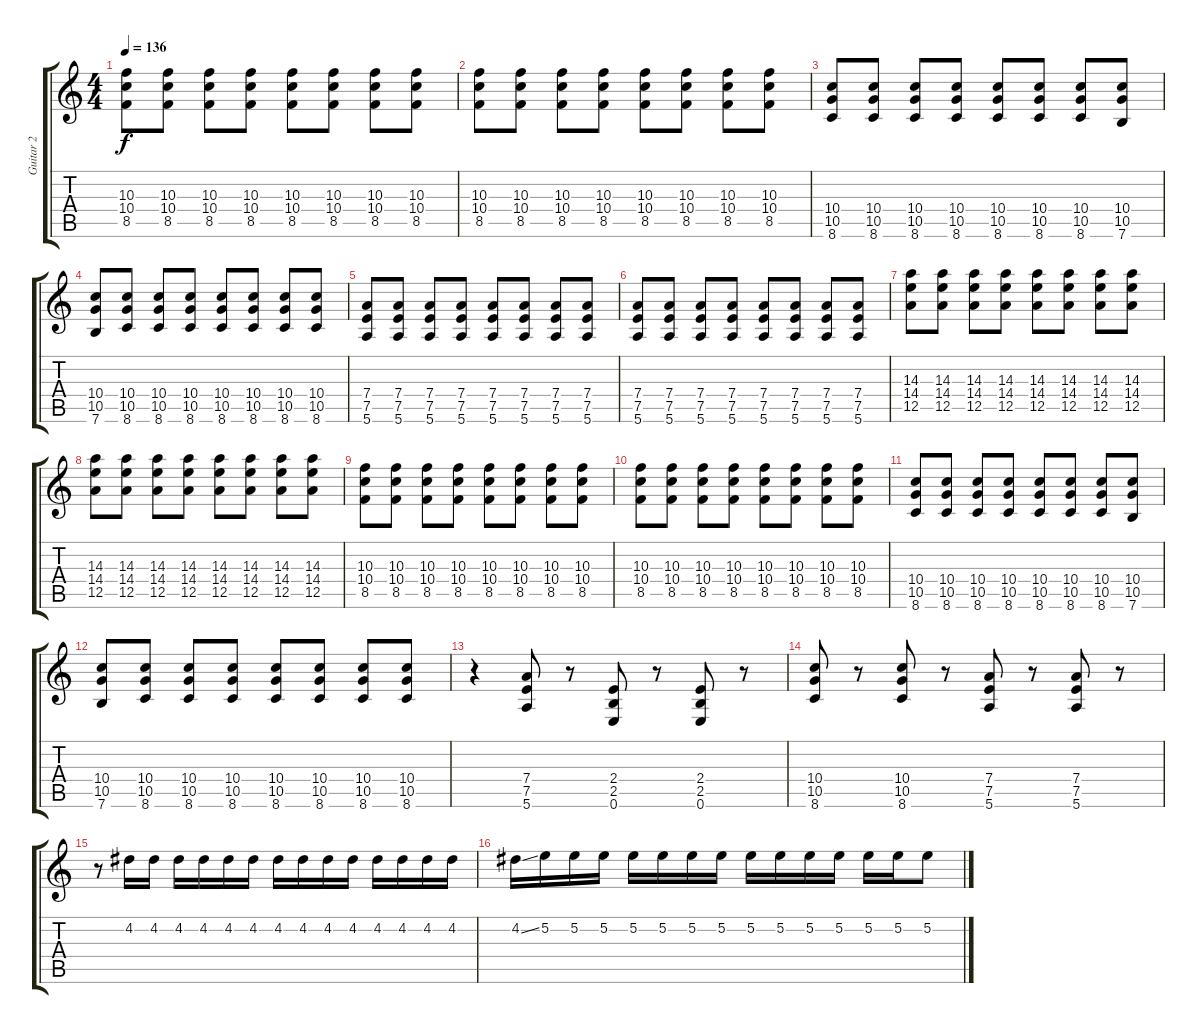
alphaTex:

\track ("Guitar 2" "Guitar 2") {instrument distortionguitar}
\staff {score tabs}
\tuning (E4 B3 G3 D3 A2 E2) {hide}
\ts (4 4)
\tempo 136
\clef g2
\ks c
(10.3 10.4 8.5).8{dy f} (10.3 10.4 8.5).8 (10.3 10.4 8.5).8 (10.3 10.4 8.5).8 (10.3 10.4 8.5).8 (10.3 10.4 8.5).8 (10.3 10.4 8.5).8 (10.3 10.4 8.5).8 |
(10.3 10.4 8.5).8 (10.3 10.4 8.5).8 (10.3 10.4 8.5).8 (10.3 10.4 8.5).8 (10.3 10.4 8.5).8 (10.3 10.4 8.5).8 (10.3 10.4 8.5).8 (10.3 10.4 8.5).8 |
(10.4 10.5 8.6).8 (10.4 10.5 8.6).8 (10.4 10.5 8.6).8 (10.4 10.5 8.6).8 (10.4 10.5 8.6).8 (10.4 10.5 8.6).8 (10.4 10.5 8.6).8 (10.4 10.5 7.6).8 |
(10.4 10.5 7.6).8 (10.4 10.5 8.6).8 (10.4 10.5 8.6).8 (10.4 10.5 8.6).8 (10.4 10.5 8.6).8 (10.4 10.5 8.6).8 (10.4 10.5 8.6).8 (10.4 10.5 8.6).8 |
(7.4 7.5 5.6).8 (7.4 7.5 5.6).8 (7.4 7.5 5.6).8 (7.4 7.5 5.6).8 (7.4 7.5 5.6).8 (7.4 7.5 5.6).8 (7.4 7.5 5.6).8 (7.4 7.5 5.6).8 |
(7.4 7.5 5.6).8 (7.4 7.5 5.6).8 (7.4 7.5 5.6).8 (7.4 7.5 5.6).8 (7.4 7.5 5.6).8 (7.4 7.5 5.6).8 (7.4 7.5 5.6).8 (7.4 7.5 5.6).8 |
(14.3 14.4 12.5).8 (14.3 14.4 12.5).8 (14.3 14.4 12.5).8 (14.3 14.4 12.5).8 (14.3 14.4 12.5).8 (14.3 14.4 12.5).8 (14.3 14.4 12.5).8 (14.3 14.4 12.5).8 |
(14.3 14.4 12.5).8 (14.3 14.4 12.5).8 (14.3 14.4 12.5).8 (14.3 14.4 12.5).8 (14.3 14.4 12.5).8 (14.3 14.4 12.5).8 (14.3 14.4 12.5).8 (14.3 14.4 12.5).8 |
(10.3 10.4 8.5).8 (10.3 10.4 8.5).8 (10.3 10.4 8.5).8 (10.3 10.4 8.5).8 (10.3 10.4 8.5).8 (10.3 10.4 8.5).8 (10.3 10.4 8.5).8 (10.3 10.4 8.5).8 |
(10.3 10.4 8.5).8 (10.3 10.4 8.5).8 (10.3 10.4 8.5).8 (10.3 10.4 8.5).8 (10.3 10.4 8.5).8 (10.3 10.4 8.5).8 (10.3 10.4 8.5).8 (10.3 10.4 8.5).8 |
(10.4 10.5 8.6).8 (10.4 10.5 8.6).8 (10.4 10.5 8.6).8 (10.4 10.5 8.6).8 (10.4 10.5 8.6).8 (10.4 10.5 8.6).8 (10.4 10.5 8.6).8 (10.4 10.5 7.6).8 |
(10.4 10.5 7.6).8 (10.4 10.5 8.6).8 (10.4 10.5 8.6).8 (10.4 10.5 8.6).8 (10.4 10.5 8.6).8 (10.4 10.5 8.6).8 (10.4 10.5 8.6).8 (10.4 10.5 8.6).8 |
r.4{balance 8} (7.4 7.5 5.6).8 r.8 (2.4 2.5 0.6).8 r.8 (2.4 2.5 0.6).8 r.8 |
(10.4 10.5 8.6).8 r.8 (10.4 10.5 8.6).8 r.8 (7.4 7.5 5.6).8 r.8 (7.4 7.5 5.6).8 r.8 |
r.8{volume 16 balance 8} 4.2.16 4.2.16 4.2.16 4.2.16 4.2.16 4.2.16 4.2.16 4.2.16 4.2.16 4.2.16 4.2.16 4.2.16 4.2.16 4.2.16 |
4.2{ss}.16 5.2.16 5.2.16 5.2.16 5.2.16 5.2.16 5.2.16 5.2.16 5.2.16 5.2.16 5.2.16 5.2.16 5.2.16 5.2.16 5.2.8
